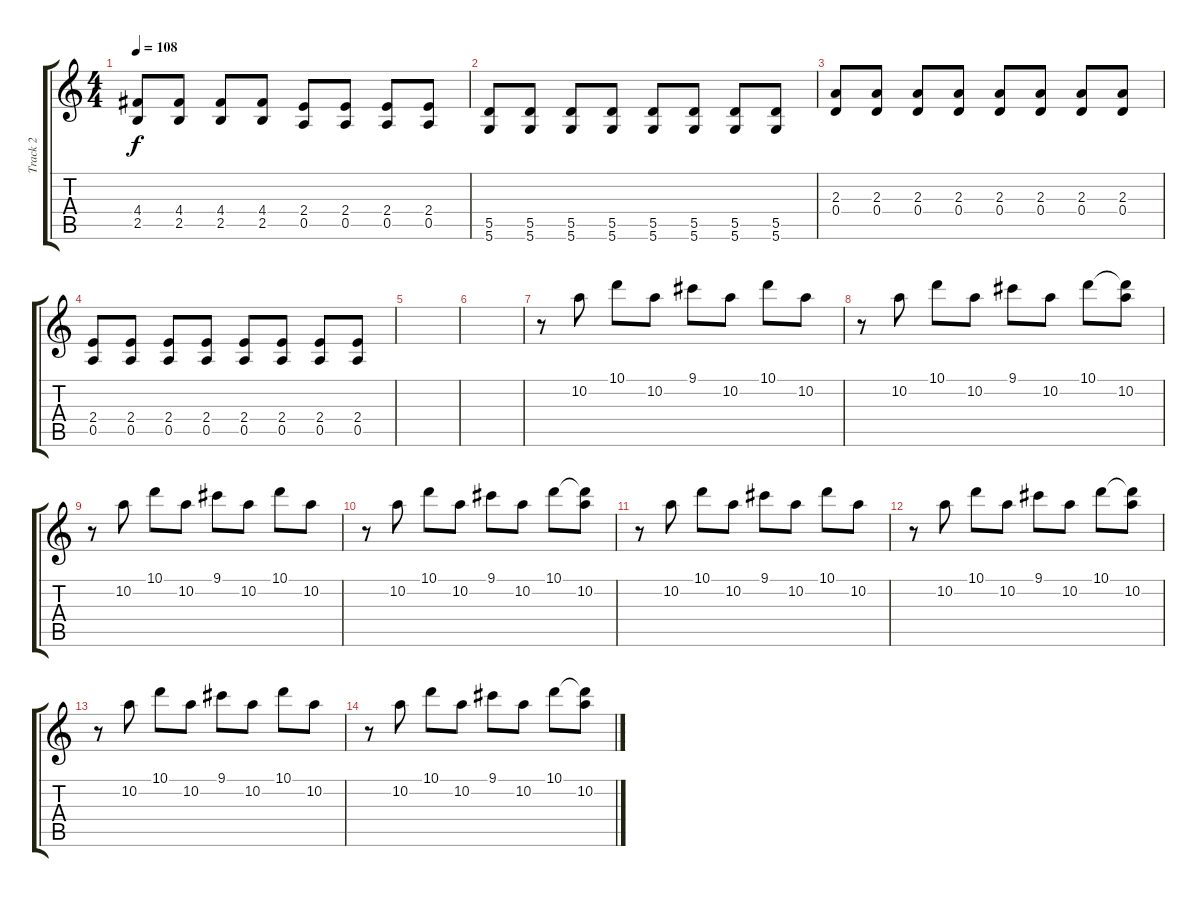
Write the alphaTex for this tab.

\track ("Track 2" "Track 2") {instrument overdrivenguitar}
\staff {score tabs}
\tuning (E4 B3 G3 D3 A2 D2) {hide}
\ts (4 4)
\tempo 108
\clef g2
\ks c
(4.4 2.5).8{dy f} (4.4 2.5).8 (4.4 2.5).8 (4.4 2.5).8 (2.4 0.5).8 (2.4 0.5).8 (2.4 0.5).8 (2.4 0.5).8 |
(5.5 5.6).8 (5.5 5.6).8 (5.5 5.6).8 (5.5 5.6).8 (5.5 5.6).8 (5.5 5.6).8 (5.5 5.6).8 (5.5 5.6).8 |
(2.3 0.4).8 (2.3 0.4).8 (2.3 0.4).8 (2.3 0.4).8 (2.3 0.4).8 (2.3 0.4).8 (2.3 0.4).8 (2.3 0.4).8 |
(2.4 0.5).8 (2.4 0.5).8 (2.4 0.5).8 (2.4 0.5).8 (2.4 0.5).8 (2.4 0.5).8 (2.4 0.5).8 (2.4 0.5).8 |
|
|
r.8 10.2.8 10.1.8 10.2.8 9.1.8 10.2.8 10.1.8 10.2.8 |
r.8 10.2.8 10.1.8 10.2.8 9.1.8 10.2.8 10.1.8 (10.1{t} 10.2).8 |
r.8 10.2.8 10.1.8 10.2.8 9.1.8 10.2.8 10.1.8 10.2.8 |
r.8 10.2.8 10.1.8 10.2.8 9.1.8 10.2.8 10.1.8 (10.1{t} 10.2).8 |
r.8 10.2.8 10.1.8 10.2.8 9.1.8 10.2.8 10.1.8 10.2.8 |
r.8 10.2.8 10.1.8 10.2.8 9.1.8 10.2.8 10.1.8 (10.1{t} 10.2).8 |
r.8 10.2.8 10.1.8 10.2.8 9.1.8 10.2.8 10.1.8 10.2.8 |
r.8 10.2.8 10.1.8 10.2.8 9.1.8 10.2.8 10.1.8 (10.1{t} 10.2).8
